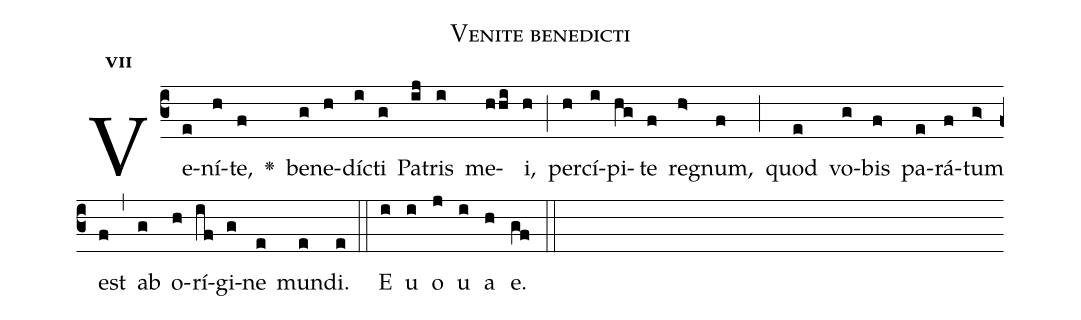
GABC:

name:Venite benedicti;
office-part:Antiphona;
mode:7;
%%
initial-style: 1;
name: Venite benedicti
book: Antiphonae & Responsoria/Tomus II, p. 19;
occasion: Hebdomada I Quadragesimae Feria II;
office-part: Laudes Ant E;
user-notes: ;
commentary: ;
annotation: 7a;
centering-scheme: english;
fontsize: 12;
font: OFLSortsMillGoudy;
height: 11;
width: 4.5;
%%
(c3)Ve(e)ní(h)te,(f) <v>\greheightstar</v>() be(g)ne(h)dí(i)cti(g) Pa(ij)tris(i) me(hhi)i,(h) (;) per(h)cí(i)pi(hg)te(f) re(h>)gnum,(f) (;) quod(e) vo(g)bis(f) pa(e)rá(f)tum(g>) est(f) (,) ab(g) o(h)rí(if)gi(g)ne(e) mun(e)di.(e) (::)
E(i) u(i) o(j) u(i) a(h) e.(gf) (::)
